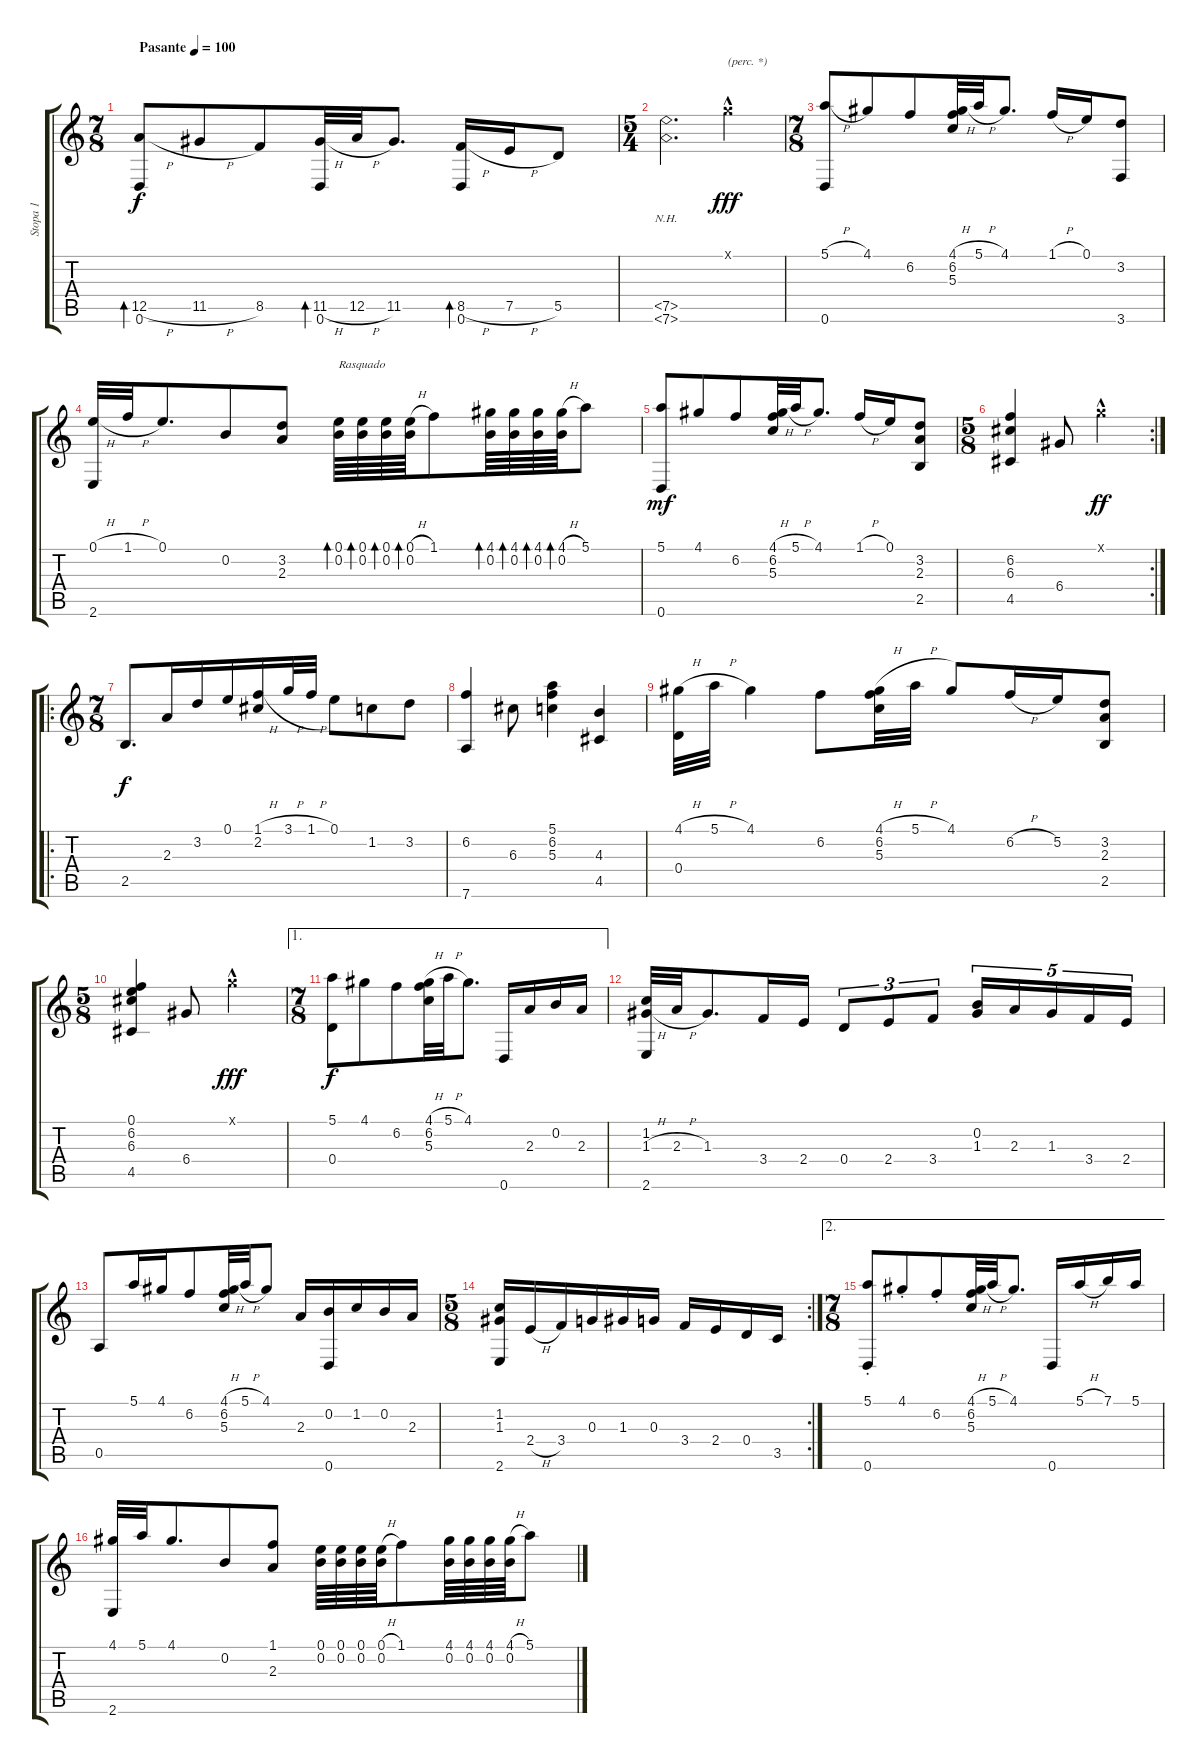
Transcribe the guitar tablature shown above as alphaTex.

\track ("Stopa 1" "Stopa 1") {instrument acousticguitarnylon}
\staff {score tabs}
\tuning (E4 B3 G3 D3 A2 D2) {hide}
\ts (7 8)
\tempo (100 "Pasante")
\clef g2
\ks c
(12.5{h} 0.6).8{bd 240 dy f instrument acousticguitarnylon} 11.5{h}.8 8.5.8 (11.5{h} 0.6).32{bd 240} 12.5{h}.32 11.5.8{d} (8.5{h} 0.6).16{bd 240} 7.5{h}.16 5.5.8 |
\ts (5 4)
(7.5{nh} 7.6{nh}).2{d} 3.1{hac x}.2{txt "(perc. *)" dy fff} |
\ts (7 8)
(5.1{h} 0.6).8 4.1.8 6.2.8 (4.1{h} 6.2 5.3).32 5.1{h}.32 4.1.8{d} 1.1{h}.16 0.1.16 (3.2 3.6).8 |
(0.1{h} 2.6).32 1.1{h}.32 0.1.8{d} 0.2.8 (3.2 2.3).8 (0.1 0.2).64{bd 60 txt "Rasquado"} (0.1 0.2).64{bd 60} (0.1 0.2).64{bd 60} (0.1{h} 0.2).64{bd 60} 1.1.8 (4.1 0.2).64{bd 60} (4.1 0.2).64{bd 60} (4.1 0.2).64{bd 60} (4.1{h} 0.2).64{bd 60} 5.1.8 |
(5.1 0.6).8{dy mf} 4.1.8 6.2.8 (4.1{h} 6.2 5.3).32 5.1{h}.32 4.1.8{d} 1.1{h}.16 0.1.16 (3.2 2.3 2.5).8 |
\rc 2
\ts (5 8)
(6.2 6.3 4.5).4 6.4.8 3.1{hac x}.4{dy ff} |
\ro
\ts (7 8)
2.5.8{d dy f} 2.3.16 3.2.16 0.1.16 (1.1{h} 2.2).16 3.1{h}.32 1.1{h}.32 0.1.8 1.2.8 3.2.8 |
(6.2 7.6).4 6.3.8 (5.1 6.2 5.3).4 (4.3 4.5).4 |
(4.1{h} 0.4).32 5.1{h}.32 4.1.4 6.2.8 (4.1{h} 6.2 5.3).32 5.1{h}.32 4.1.8 6.2{h}.16 5.2.16 (3.2 2.3 2.5).8 |
\ts (5 8)
(0.1 6.2 6.3 4.5).4 6.4.8 3.1{hac x}.4{dy fff} |
\ae 1
\ts (7 8)
(5.1 0.4).8{dy f} 4.1.8 6.2.8 (4.1{h} 6.2 5.3).32 5.1{h}.32 4.1.8{d} 0.6.16 2.3.16 0.2.16 2.3.16 |
(1.2 1.3{h} 2.6).32 2.3{h}.32 1.3.8{d} 3.4.16 2.4.16 0.4.8{tu (3 2)} 2.4.8{tu (3 2)} 3.4.8{tu (3 2)} (0.2 1.3).16{tu (5 4)} 2.3.16{tu (5 4)} 1.3.16{tu (5 4)} 3.4.16{tu (5 4)} 2.4.16{tu (5 4)} |
0.5.8 5.1.16 4.1.16 6.2.8 (4.1{h} 6.2 5.3).32 5.1{h}.32 4.1.8 2.3.16 (0.2 0.6).16 1.2.16 0.2.16 2.3.16 |
\rc 2
\ts (5 8)
(1.2 1.3 2.6).16 2.4{h}.16 3.4.16 0.3.16 1.3.16 0.3.16 3.4.16 2.4.16 0.4.16 3.5.16 |
\ae 2
\ts (7 8)
(5.1{st} 0.6).8 4.1{st}.8 6.2{st}.8 (4.1{h} 6.2 5.3).32 5.1{h}.32 4.1.8{d} 0.6.16 5.1{h}.16 7.1.16 5.1.16 |
(4.1 2.6).32 5.1.32 4.1.8{d} 0.2.8 (1.1 2.3).8 (0.1 0.2).64 (0.1 0.2).64 (0.1 0.2).64 (0.1{h} 0.2).64 1.1.8 (4.1 0.2).64 (4.1 0.2).64 (4.1 0.2).64 (4.1{h} 0.2).64 5.1.8
